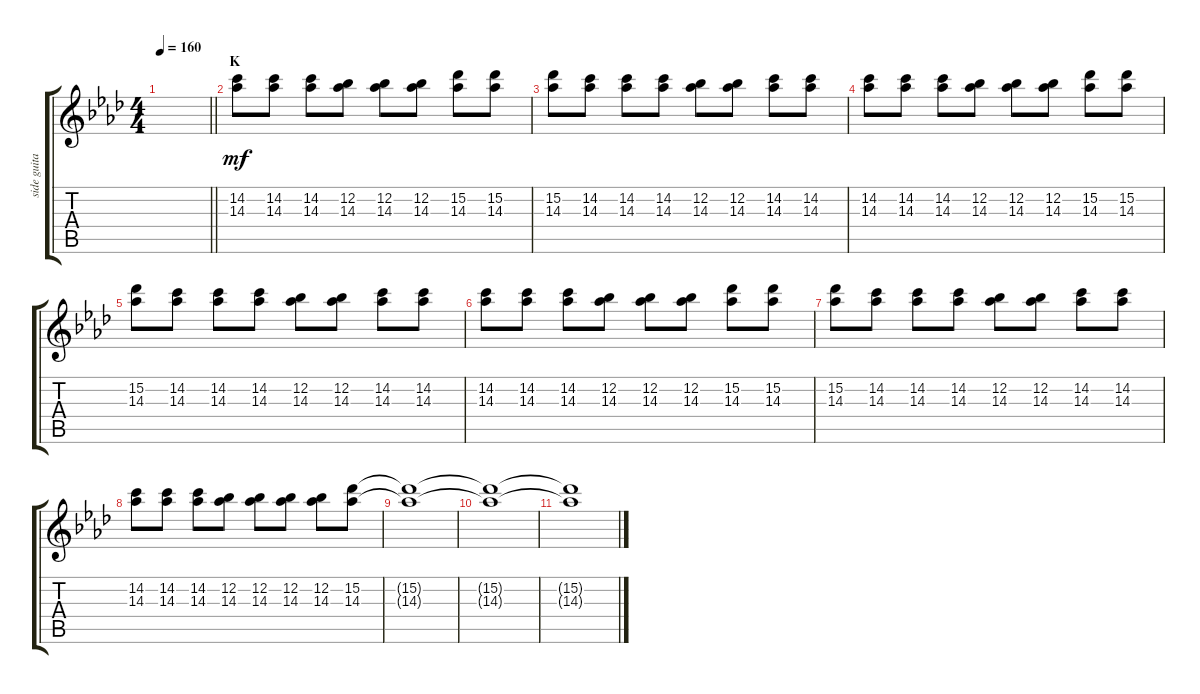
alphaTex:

\track ("side guitar" "side guita") {instrument overdrivenguitar}
\staff {score tabs}
\tuning (Eb4 Bb3 Gb3 Db3 Ab2 Eb2) {hide}
\ts (4 4)
\tempo 160
\clef g2
\barLineRight lightlight
\ks ab
|
\section ("" "K")
(14.2 14.3).8{dy mf} (14.2 14.3).8 (14.2 14.3).8 (12.2 14.3).8 (12.2 14.3).8 (12.2 14.3).8 (15.2 14.3).8 (15.2 14.3).8 |
(15.2 14.3).8 (14.2 14.3).8 (14.2 14.3).8 (14.2 14.3).8 (12.2 14.3).8 (12.2 14.3).8 (14.2 14.3).8 (14.2 14.3).8 |
(14.2 14.3).8 (14.2 14.3).8 (14.2 14.3).8 (12.2 14.3).8 (12.2 14.3).8 (12.2 14.3).8 (15.2 14.3).8 (15.2 14.3).8 |
(15.2 14.3).8 (14.2 14.3).8 (14.2 14.3).8 (14.2 14.3).8 (12.2 14.3).8 (12.2 14.3).8 (14.2 14.3).8 (14.2 14.3).8 |
(14.2 14.3).8 (14.2 14.3).8 (14.2 14.3).8 (12.2 14.3).8 (12.2 14.3).8 (12.2 14.3).8 (15.2 14.3).8 (15.2 14.3).8 |
(15.2 14.3).8 (14.2 14.3).8 (14.2 14.3).8 (14.2 14.3).8 (12.2 14.3).8 (12.2 14.3).8 (14.2 14.3).8 (14.2 14.3).8 |
(14.2 14.3).8 (14.2 14.3).8 (14.2 14.3).8 (12.2 14.3).8 (12.2 14.3).8 (12.2 14.3).8 (12.2 14.3).8 (15.2 14.3).8 |
(15.2{t} 14.3{t}).1 |
(15.2{t} 14.3{t}).1 |
(15.2{t} 14.3{t}).1
